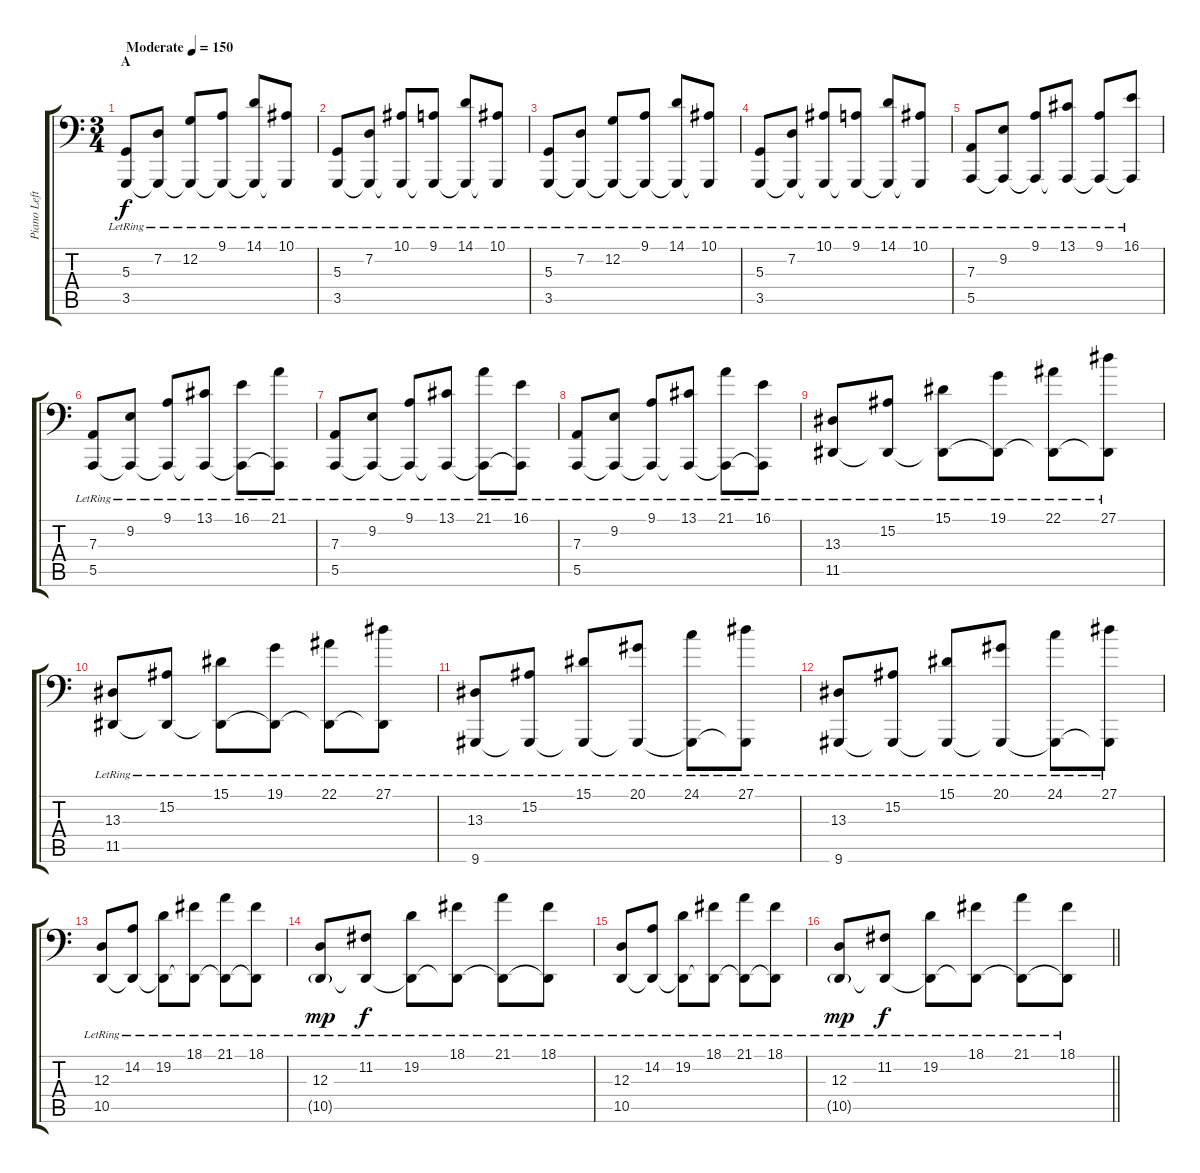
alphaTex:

\track ("Piano Left Hand" "Piano Left") {instrument electricgrandpiano}
\staff {score tabs}
\tuning (C3 G2 D2 A1 E1 B0) {hide}
\ts (3 4)
\section ("" "A")
\tempo (150 "Moderate")
\clef f4
\ks c
(5.3{lr} 3.5{lr}).8{dy f instrument electricgrandpiano} (7.2{lr} 3.5{t}).8 (12.2{lr} 3.5{t}).8 (9.1{lr} 3.5{t}).8 (14.1{lr} 3.5{t}).8 (10.1{lr} 3.5{t}).8 |
(5.3{lr} 3.5{lr}).8 (7.2{lr} 3.5{t}).8 (10.1{lr} 3.5{t}).8 (9.1{lr} 3.5{t}).8 (14.1{lr} 3.5{t}).8 (10.1{lr} 3.5{t}).8 |
(5.3{lr} 3.5{lr}).8 (7.2{lr} 3.5{t}).8 (12.2{lr} 3.5{t}).8 (9.1{lr} 3.5{t}).8 (14.1{lr} 3.5{t}).8 (10.1{lr} 3.5{t}).8 |
(5.3{lr} 3.5{lr}).8 (7.2{lr} 3.5{t}).8 (10.1{lr} 3.5{t}).8 (9.1{lr} 3.5{t}).8 (14.1{lr} 3.5{t}).8 (10.1{lr} 3.5{t}).8 |
(7.3{lr} 5.5{lr}).8 (9.2{lr} 5.5{t}).8 (9.1{lr} 5.5{t}).8 (13.1{lr} 5.5{t}).8 (9.1{lr} 5.5{t}).8 (16.1{lr} 5.5{t}).8 |
(7.3{lr} 5.5{lr}).8 (9.2{lr} 5.5{t}).8 (9.1{lr} 5.5{t}).8 (13.1{lr} 5.5{t}).8 (16.1{lr} 5.5{t}).8 (21.1{lr} 5.5{t}).8 |
(7.3{lr} 5.5{lr}).8 (9.2{lr} 5.5{t}).8 (9.1{lr} 5.5{t}).8 (13.1{lr} 5.5{t}).8 (21.1{lr} 5.5{t}).8 (16.1{lr} 5.5{t}).8 |
(7.3{lr} 5.5{lr}).8 (9.2{lr} 5.5{t}).8 (9.1{lr} 5.5{t}).8 (13.1{lr} 5.5{t}).8 (21.1{lr} 5.5{t}).8 (16.1{lr} 5.5{t}).8 |
(13.3{lr} 11.5{lr}).8 (15.2{lr} 11.5{t}).8 (15.1{lr} 11.5{t}).8 (19.1{lr} 11.5{t}).8 (22.1{lr} 11.5{t}).8 (27.1{lr} 11.5{t}).8 |
(13.3{lr} 11.5{lr}).8 (15.2{lr} 11.5{t}).8 (15.1{lr} 11.5{t}).8 (19.1{lr} 11.5{t}).8 (22.1{lr} 11.5{t}).8 (27.1{lr} 11.5{t}).8 |
(13.3{lr} 9.6{lr}).8 (15.2{lr} 9.6{t}).8 (15.1{lr} 9.6{t}).8 (20.1{lr} 9.6{t}).8 (24.1{lr} 9.6{t}).8 (27.1{lr} 9.6{t}).8 |
(13.3{lr} 9.6{lr}).8 (15.2{lr} 9.6{t}).8 (15.1{lr} 9.6{t}).8 (20.1{lr} 9.6{t}).8 (24.1{lr} 9.6{t}).8 (27.1{lr} 9.6{t}).8 |
(12.3{lr} 10.5{lr}).8 (14.2{lr} 10.5{t}).8 (19.2{lr} 10.5{t}).8 (18.1{lr} 10.5{t}).8 (21.1{lr} 10.5{t}).8 (18.1{lr} 10.5{t}).8 |
(12.3{lr} 10.5{g lr}).8{dy mp} (11.2{lr} 10.5{t}).8{dy f} (19.2{lr} 10.5{t}).8 (18.1{lr} 10.5{t}).8 (21.1{lr} 10.5{t}).8 (18.1{lr} 10.5{t}).8 |
(12.3{lr} 10.5{lr}).8 (14.2{lr} 10.5{t}).8 (19.2{lr} 10.5{t}).8 (18.1{lr} 10.5{t}).8 (21.1{lr} 10.5{t}).8 (18.1{lr} 10.5{t}).8 |
\barLineRight lightlight
(12.3{lr} 10.5{g lr}).8{dy mp} (11.2{lr} 10.5{t}).8{dy f} (19.2{lr} 10.5{t}).8 (18.1{lr} 10.5{t}).8 (21.1{lr} 10.5{t}).8 (18.1{lr} 10.5{t}).8
